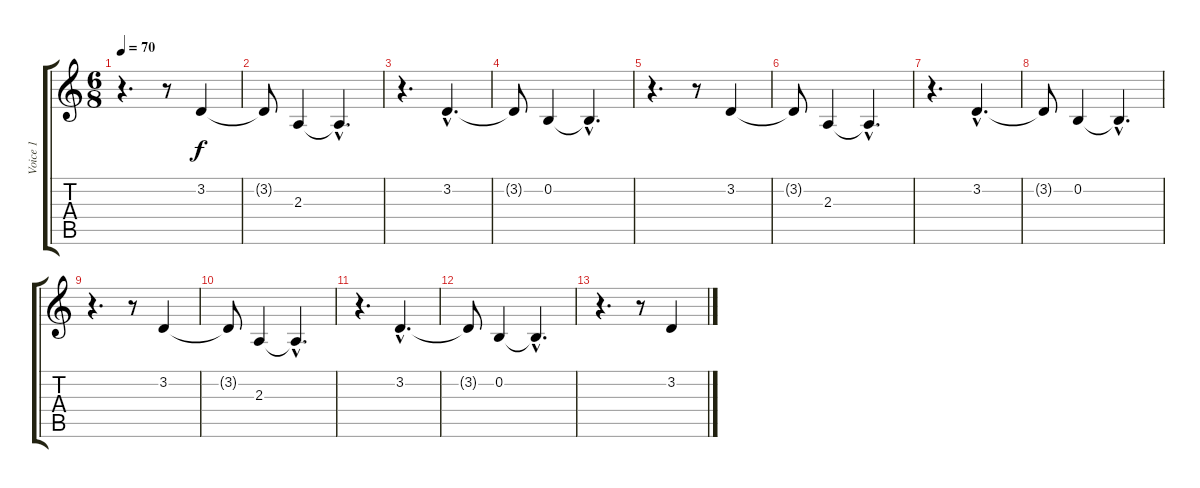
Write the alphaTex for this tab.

\track ("Voice 1" "Voice 1") {instrument synthvoice}
\staff {score tabs}
\tuning (E4 B3 G3 D3 A2 E2) {hide}
\ts (6 8)
\tempo 70
\clef g2
\ks c
r.4{d dy f} r.8 3.2.4 |
3.2{t}.8{volume 14} 2.3.4 2.3{hac t}.4{d} |
r.4{d volume 13} 3.2{hac}.4{d} |
3.2{t}.8 0.2.4{volume 12} 0.2{hac t}.4{d} |
r.4{d volume 11} r.8 3.2.4 |
3.2{t}.8{volume 10} 2.3.4 2.3{hac t}.4{d} |
r.4{d volume 9} 3.2{hac}.4{d} |
3.2{t}.8 0.2.4{volume 8} 0.2{hac t}.4{d} |
r.4{d volume 6} r.8 3.2.4 |
3.2{t}.8{volume 5} 2.3.4 2.3{hac t}.4{d} |
r.4{d volume 4} 3.2{hac}.4{d} |
3.2{t}.8 0.2.4{volume 2} 0.2{hac t}.4{d} |
r.4{d volume 1} r.8 3.2.4
